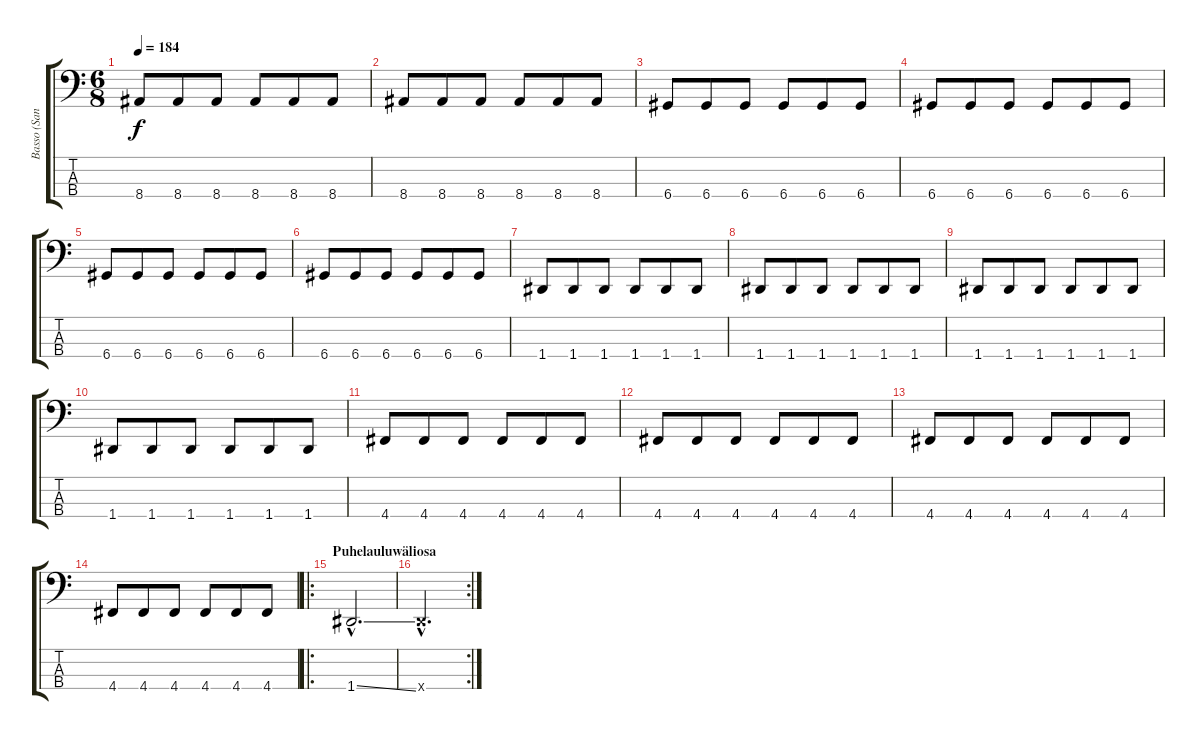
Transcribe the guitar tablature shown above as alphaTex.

\track ("Basso (Santtu)" "Basso (San") {instrument electricbasspick}
\staff {score tabs}
\tuning (G2 D2 A1 D1) {hide}
\ts (6 8)
\tempo 184
\clef f4
\ks c
8.4.8{dy f} 8.4.8 8.4.8 8.4.8 8.4.8 8.4.8 |
8.4.8 8.4.8 8.4.8 8.4.8 8.4.8 8.4.8 |
6.4.8 6.4.8 6.4.8 6.4.8 6.4.8 6.4.8 |
6.4.8 6.4.8 6.4.8 6.4.8 6.4.8 6.4.8 |
6.4.8 6.4.8 6.4.8 6.4.8 6.4.8 6.4.8 |
6.4.8 6.4.8 6.4.8 6.4.8 6.4.8 6.4.8 |
1.4.8 1.4.8 1.4.8 1.4.8 1.4.8 1.4.8 |
1.4.8 1.4.8 1.4.8 1.4.8 1.4.8 1.4.8 |
1.4.8 1.4.8 1.4.8 1.4.8 1.4.8 1.4.8 |
1.4.8 1.4.8 1.4.8 1.4.8 1.4.8 1.4.8 |
4.4.8 4.4.8 4.4.8 4.4.8 4.4.8 4.4.8 |
4.4.8 4.4.8 4.4.8 4.4.8 4.4.8 4.4.8 |
4.4.8 4.4.8 4.4.8 4.4.8 4.4.8 4.4.8 |
4.4.8 4.4.8 4.4.8 4.4.8 4.4.8 4.4.8 |
\ro
\section ("" "Puhelauluwäliosa")
1.4{ss hac}.2{d} |
\rc 2
0.4{hac x}.2{d}
